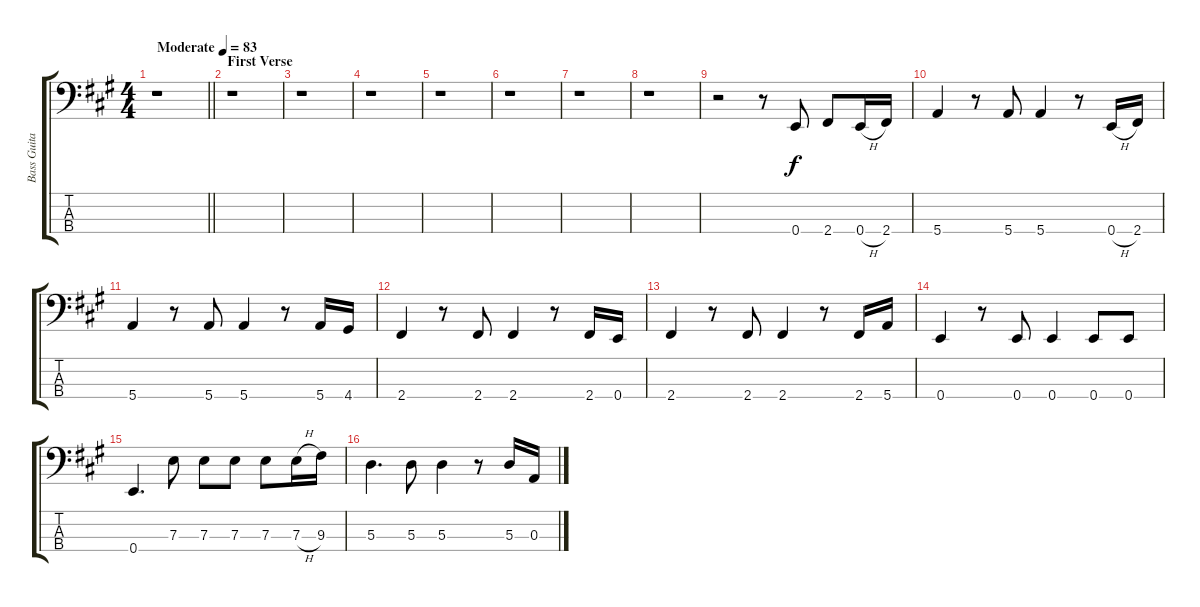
\track ("Bass Guitar" "Bass Guita") {instrument electricbassfinger}
\staff {score tabs}
\tuning (G2 D2 A1 E1) {hide}
\ts (4 4)
\tempo (83 "Moderate")
\clef f4
\barLineRight lightlight
\ks a
r.1{dy f instrument electricbassfinger} |
\section ("" "First Verse")
r.1 |
r.1 |
r.1 |
r.1 |
r.1 |
r.1 |
r.1 |
r.2 r.8 0.4.8 2.4.8 0.4{h}.16 2.4.16 |
5.4.4 r.8 5.4.8 5.4.4 r.8 0.4{h}.16 2.4.16 |
5.4.4 r.8 5.4.8 5.4.4 r.8 5.4.16 4.4.16 |
2.4.4 r.8 2.4.8 2.4.4 r.8 2.4.16 0.4.16 |
2.4.4 r.8 2.4.8 2.4.4 r.8 2.4.16 5.4.16 |
0.4.4 r.8 0.4.8 0.4.4 0.4.8 0.4.8 |
0.4.4{d} 7.3.8 7.3.8 7.3.8 7.3.8 7.3{h}.16 9.3.16 |
5.3.4{d} 5.3.8 5.3.4 r.8 5.3.16 0.3.16
